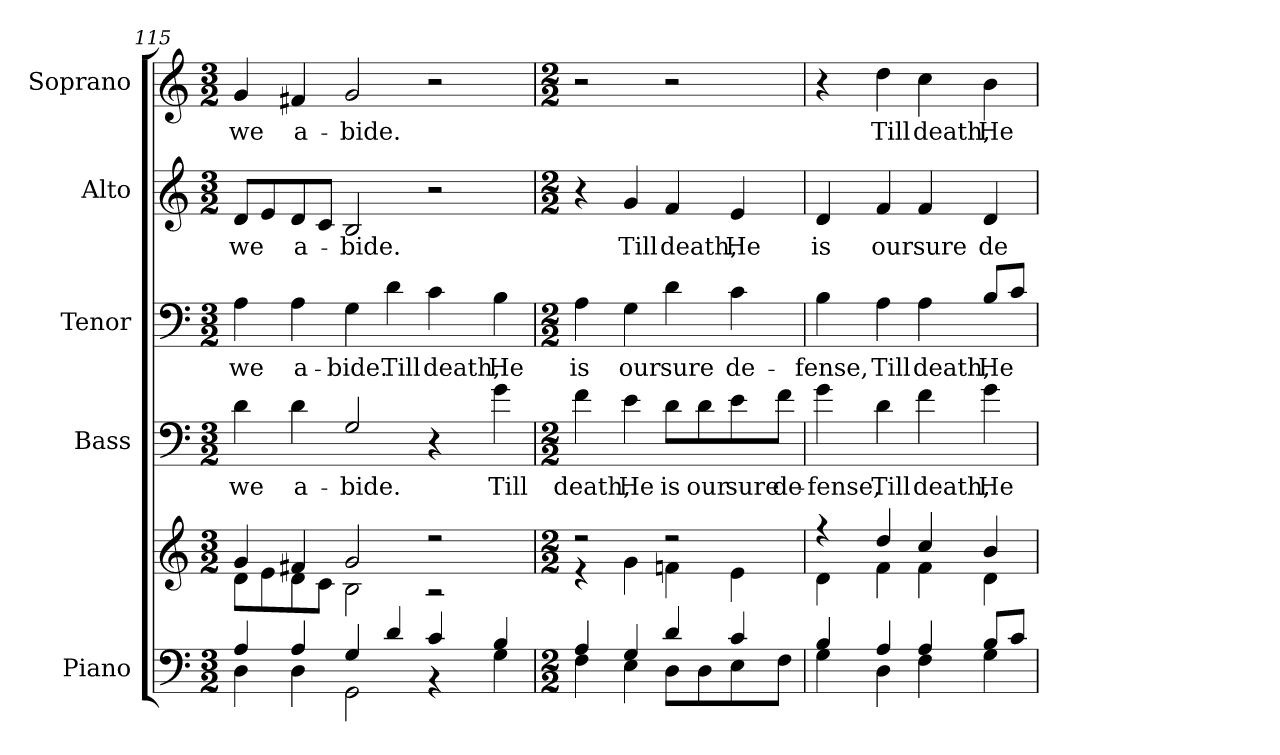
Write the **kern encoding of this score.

**kern	**kern	**kern	**text	**kern	**text	**kern	**text	**kern	**text
*part5	*part5	*part4	*part4	*part3	*part3	*part2	*part2	*part1	*part1
*staff6	*staff5	*staff4	*staff4	*staff3	*staff3	*staff2	*staff2	*staff1	*staff1
*I"Piano	*	*I"Bass	*	*I"Tenor	*	*I"Alto	*	*I"Soprano	*
*I'Pno.	*	*	*	*	*	*	*	*	*
*clefF4	*clefG2	*clefF4	*	*clefF4	*	*clefG2	*	*clefG2	*
*	*	*ITrd7c12	*	*	*	*	*	*	*
*k[]	*k[]	*k[]	*	*k[]	*	*k[]	*	*k[]	*
*C:	*C:	*C:	*	*C:	*	*C:	*	*C:	*
*M3/2	*M3/2	*M3/2	*	*M3/2	*	*M3/2	*	*M3/2	*
=115	=115	=115	=115	=115	=115	=115	=115	=115	=115
*^	*^	*	*	*	*	*	*	*	*
!	!	!	!	!	!LO:LY:b:color=#000000	!	!	!	!	!	!
!	!	!	!	!	!	!	!LO:LY:b:color=#000000	!	!	!	!
!	!	!	!	!	!	!	!	!	!LO:LY:b:color=#000000	!	!
!	!	!	!	!	!	!	!	!	!	!	!LO:LY:b:color=#000000
4Ai/	4Di\	4gi/	8di\L	4Di\	we	4Ai\	we	8di/L	we	4gi/	we
.	.	.	8ei\	.	.	.	.	8ei/	.	.	.
!	!	!	!	!	!LO:LY:b:color=#000000	!	!	!	!	!	!
!	!	!	!	!	!	!	!LO:LY:b:color=#000000	!	!	!	!
!	!	!	!	!	!	!	!	!	!LO:LY:b:color=#000000	!	!
!	!	!	!	!	!	!	!	!	!	!	!LO:LY:b:color=#000000
4Ai/	4Di\	4f#Xi/	8di\	4Di\	a-	4Ai\	a-	8di/	a-	4f#Xi/	a-
.	.	.	8ci\J	.	.	.	.	8ci/J	.	.	.
!	!	!	!	!	!LO:LY:b:color=#000000	!	!	!	!	!	!
!	!	!	!	!	!	!	!LO:LY:b:color=#000000	!	!	!	!
!	!	!	!	!	!	!	!	!	!LO:LY:b:color=#000000	!	!
!	!	!	!	!	!	!	!	!	!	!	!LO:LY:b:color=#000000
4Gi/	2GGi\	2gi/	2Bi\	2GGi/	-bide.	4Gi\	-bide.	2Bi/	-bide.	2gi/	-bide.
!	!	!	!	!	!	!	!LO:LY:b:color=#000000	!	!	!	!
4di/	.	.	.	.	.	4di\	Till	.	.	.	.
!	!	!	!	!	!	!	!LO:LY:b:color=#000000	!	!	!	!
4ci/	4r	2r	2r	4r	.	4ci\	death,	2r	.	2r	.
!	!	!	!	!	!LO:LY:b:color=#000000	!	!	!	!	!	!
!	!	!	!	!	!	!	!LO:LY:b:color=#000000	!	!	!	!
4Bi/	4Gi\	.	.	4Gi\	Till	4Bi\	He	.	.	.	.
!!LO:LB:g=z
=116	=116	=116	=116	=116	=116	=116	=116	=116	=116	=116	=116
*M2/2	*	*M2/2	*	*M2/2	*	*M2/2	*	*M2/2	*	*M2/2	*
!	!	!	!	!	!LO:LY:b:color=#000000	!	!	!	!	!	!
!	!	!	!	!	!	!	!LO:LY:b:color=#000000	!	!	!	!
4Ai/	4Fi\	2r	4r	4Fi\	death,	4Ai\	is	4r	.	2r	.
!	!	!	!	!	!LO:LY:b:color=#000000	!	!	!	!	!	!
!	!	!	!	!	!	!	!LO:LY:b:color=#000000	!	!	!	!
!	!	!	!	!	!	!	!	!	!LO:LY:b:color=#000000	!	!
4Gi/	4Ei\	.	4gi\	4Ei\	He	4Gi\	our	4gi/	Till	.	.
!	!	!	!	!	!LO:LY:b:color=#000000	!	!	!	!	!	!
!	!	!	!	!	!	!	!LO:LY:b:color=#000000	!	!	!	!
!	!	!	!	!	!	!	!	!	!LO:LY:b:color=#000000	!	!
4di/	8Di\L	2r	4fni\	8Di\L	is	4di\	sure	4fi/	death,	2r	.
!	!	!	!	!	!LO:LY:b:color=#000000	!	!	!	!	!	!
.	8Di\	.	.	8Di\	our	.	.	.	.	.	.
!	!	!	!	!	!LO:LY:b:color=#000000	!	!	!	!	!	!
!	!	!	!	!	!	!	!LO:LY:b:color=#000000	!	!	!	!
!	!	!	!	!	!	!	!	!	!LO:LY:b:color=#000000	!	!
4ci/	8Ei\	.	4ei\	8Ei\	sure	4ci\	de-	4ei/	He	.	.
!	!	!	!	!	!LO:LY:b:color=#000000	!	!	!	!	!	!
.	8Fi\J	.	.	8Fi\J	de-	.	.	.	.	.	.
=117	=117	=117	=117	=117	=117	=117	=117	=117	=117	=117	=117
!	!	!	!	!	!LO:LY:b:color=#000000	!	!	!	!	!	!
!	!	!	!	!	!	!	!LO:LY:b:color=#000000	!	!	!	!
!	!	!	!	!	!	!	!	!	!LO:LY:b:color=#000000	!	!
4Bi/	4Gi\	4r	4di\	4Gi\	-fense,	4Bi\	-fense,	4di/	is	4r	.
!	!	!	!	!	!LO:LY:b:color=#000000	!	!	!	!	!	!
!	!	!	!	!	!	!	!LO:LY:b:color=#000000	!	!	!	!
!	!	!	!	!	!	!	!	!	!LO:LY:b:color=#000000	!	!
!	!	!	!	!	!	!	!	!	!	!	!LO:LY:b:color=#000000
4Ai/	4Di\	4ddi/	4fi\	4Di\	Till	4Ai\	Till	4fi/	our	4ddi\	Till
!	!	!	!	!	!LO:LY:b:color=#000000	!	!	!	!	!	!
!	!	!	!	!	!	!	!LO:LY:b:color=#000000	!	!	!	!
!	!	!	!	!	!	!	!	!	!LO:LY:b:color=#000000	!	!
!	!	!	!	!	!	!	!	!	!	!	!LO:LY:b:color=#000000
4Ai/	4Fi\	4cci/	4fi\	4Fi\	death,	4Ai\	death,	4fi/	sure	4cci\	death,
!	!	!	!	!	!LO:LY:b:color=#000000	!	!	!	!	!	!
!	!	!	!	!	!	!	!LO:LY:b:color=#000000	!	!	!	!
!	!	!	!	!	!	!	!	!	!LO:LY:b:color=#000000	!	!
!	!	!	!	!	!	!	!	!	!	!	!LO:LY:b:color=#000000
8Bi/L	4Gi\	4bi/	4di\	4Gi\	He	8Bi/L	He	4di/	de-	4bi\	He
8ci/J	.	.	.	.	.	8ci/J	.	.	.	.	.
*v	*v	*	*	*	*	*	*	*	*	*	*
*	*v	*v	*	*	*	*	*	*	*	*
=	=	=	=	=	=	=	=	=	=
*-	*-	*-	*-	*-	*-	*-	*-	*-	*-
